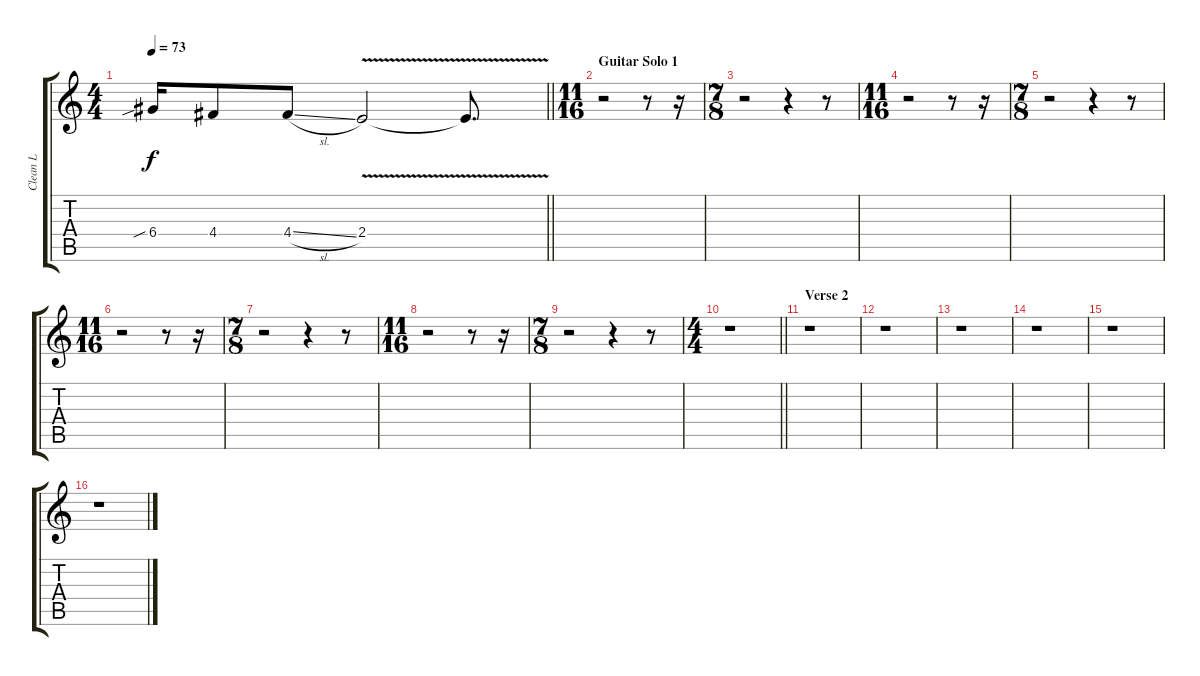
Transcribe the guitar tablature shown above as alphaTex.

\track ("Clean L" "Clean L") {instrument electricguitarclean}
\staff {score tabs}
\tuning (E4 B3 G3 D3 A2 D2) {hide}
\ts (4 4)
\tempo 73
\clef g2
\barLineRight lightlight
\ks c
6.4{sib}.16{dy f} 4.4.8 4.4{sl}.8 2.4{v}.2 2.4{v t}.8{d} |
\ts (11 16)
\section ("" "Guitar Solo 1")
r.2 r.8 r.16 |
\ts (7 8)
r.2 r.4 r.8 |
\ts (11 16)
r.2 r.8 r.16 |
\ts (7 8)
r.2 r.4 r.8 |
\ts (11 16)
r.2 r.8 r.16 |
\ts (7 8)
r.2 r.4 r.8 |
\ts (11 16)
r.2 r.8 r.16 |
\ts (7 8)
r.2 r.4 r.8 |
\ts (4 4)
\barLineRight lightlight
r.1 |
\section ("" "Verse 2")
r.1 |
r.1 |
r.1 |
r.1 |
r.1 |
r.1
